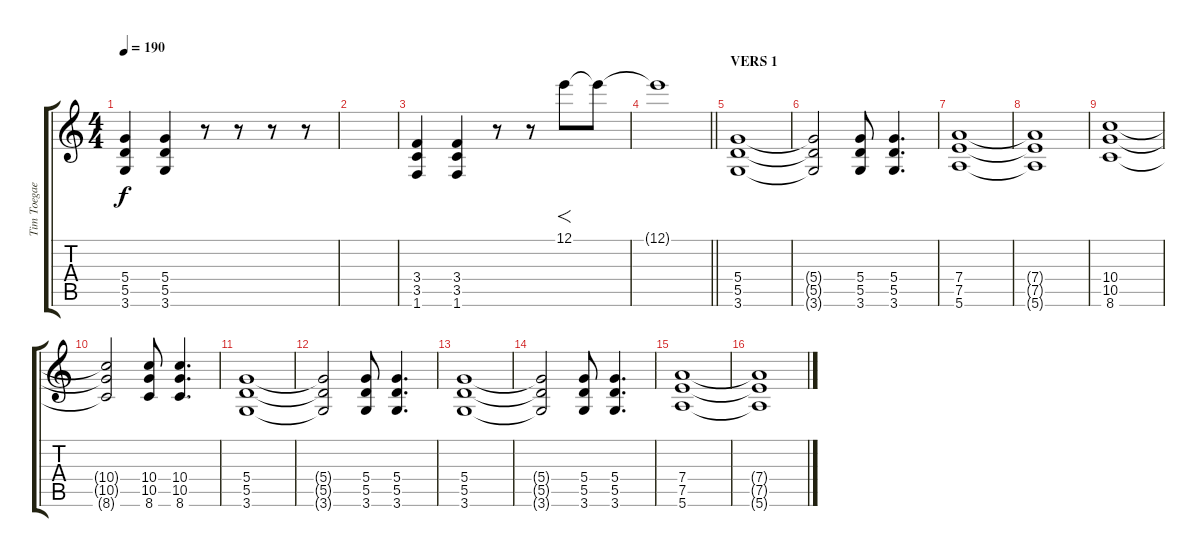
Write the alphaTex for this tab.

\track ("Tim Toegaert" "Tim Toegae") {instrument distortionguitar}
\staff {score tabs}
\tuning (E4 B3 G3 D3 A2 E2) {hide}
\ts (4 4)
\tempo 190
\clef g2
\ks c
(5.4 5.5 3.6).4{dy f} (5.4 5.5 3.6).4 r.8 r.8 r.8 r.8 |
|
(3.4 3.5 1.6).4 (3.4 3.5 1.6).4 r.8 r.8 12.1.8{f} 12.1{t}.8 |
\barLineRight lightlight
12.1{t}.1 |
\section ("" "VERS 1")
(5.4 5.5 3.6).1 |
(5.4{t} 5.5{t} 3.6{t}).2 (5.4 5.5 3.6).8 (5.4 5.5 3.6).4{d} |
(7.4 7.5 5.6).1 |
(7.4{t} 7.5{t} 5.6{t}).1 |
(10.4 10.5 8.6).1 |
(10.4{t} 10.5{t} 8.6{t}).2 (10.4 10.5 8.6).8 (10.4 10.5 8.6).4{d} |
(5.4 5.5 3.6).1 |
(5.4{t} 5.5{t} 3.6{t}).2 (5.4 5.5 3.6).8 (5.4 5.5 3.6).4{d} |
(5.4 5.5 3.6).1 |
(5.4{t} 5.5{t} 3.6{t}).2 (5.4 5.5 3.6).8 (5.4 5.5 3.6).4{d} |
(7.4 7.5 5.6).1 |
(7.4{t} 7.5{t} 5.6{t}).1
